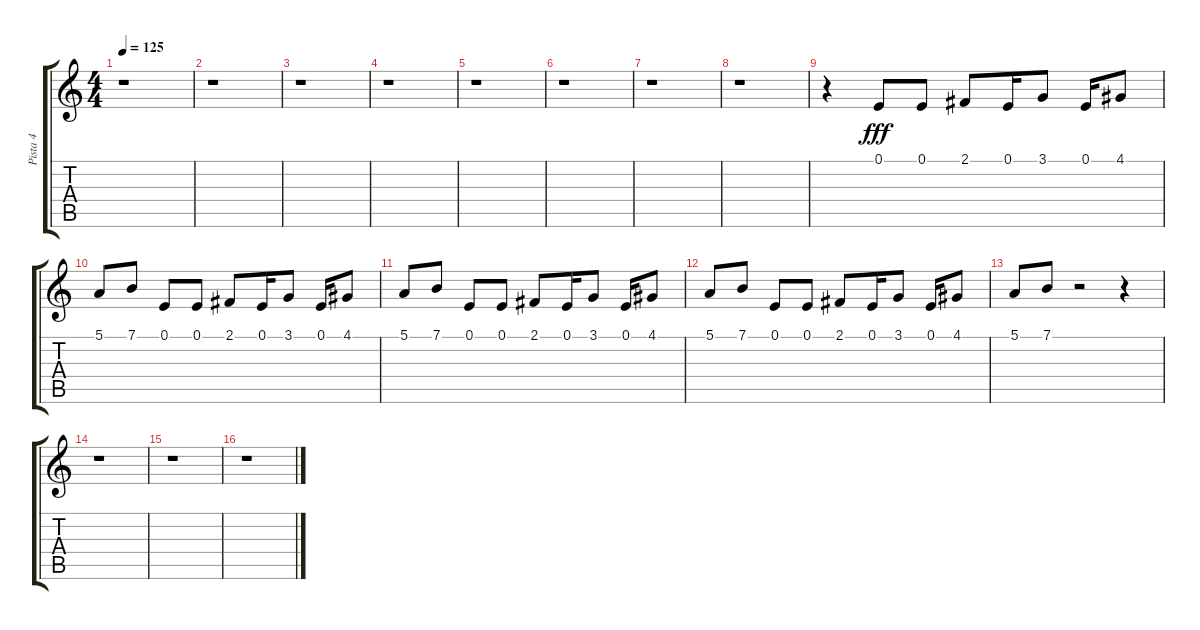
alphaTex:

\track ("Pista 4" "Pista 4") {instrument pad3polysynth}
\staff {score tabs}
\tuning (E4 B3 G3 D3 A2 E2) {hide}
\ts (4 4)
\tempo 125
\clef g2
\ks c
r.1{dy fff} |
r.1 |
r.1 |
r.1 |
r.1 |
r.1 |
r.1 |
r.1 |
r.4 0.1.8 0.1.8 2.1.8 0.1.16 3.1.8 0.1.16 4.1.8 |
5.1.8 7.1.8 0.1.8 0.1.8 2.1.8 0.1.16 3.1.8 0.1.16 4.1.8 |
5.1.8 7.1.8 0.1.8 0.1.8 2.1.8 0.1.16 3.1.8 0.1.16 4.1.8 |
5.1.8 7.1.8 0.1.8 0.1.8 2.1.8 0.1.16 3.1.8 0.1.16 4.1.8 |
5.1.8 7.1.8 r.2 r.4 |
r.1 |
r.1 |
r.1
